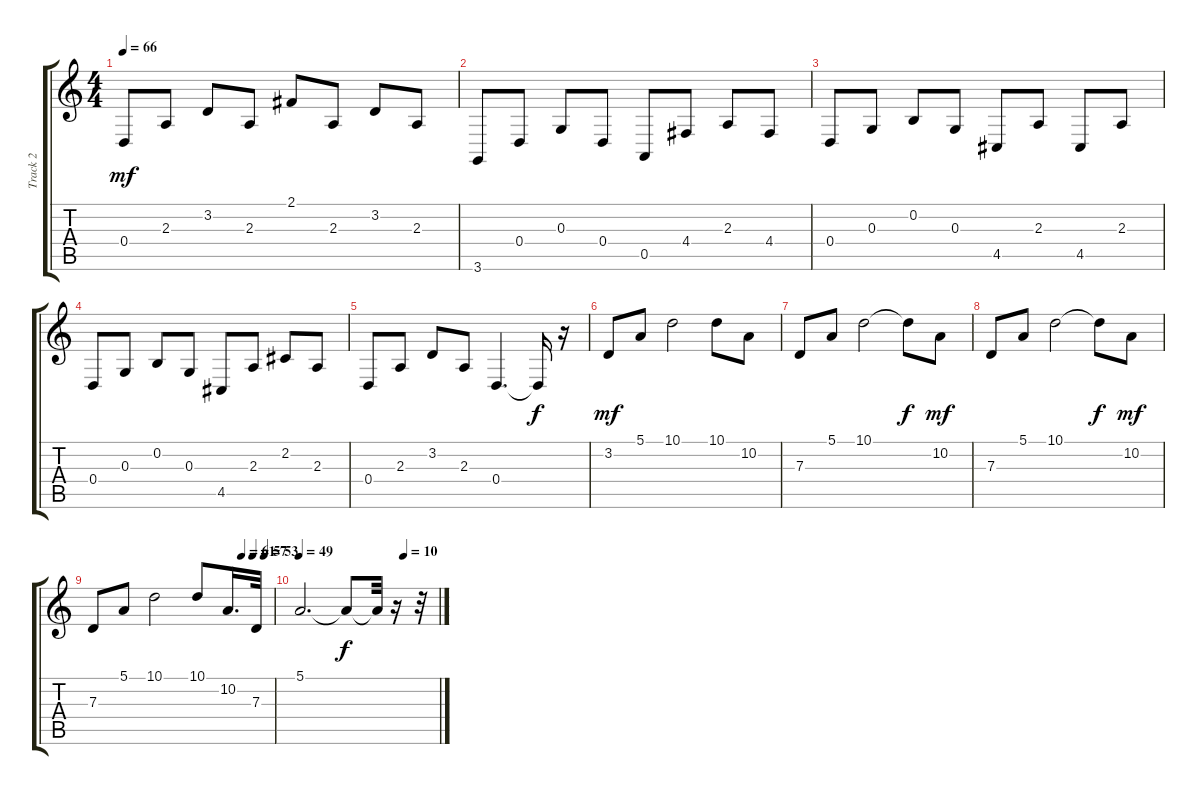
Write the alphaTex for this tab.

\track ("Track 2" "Track 2") {instrument acousticgrandpiano}
\staff {score tabs}
\tuning (E4 B3 G3 D3 A2 E2) {hide}
\ts (4 4)
\tempo 66
\clef g2
\ks c
0.4.8{dy mf} 2.3.8 3.2.8 2.3.8 2.1.8 2.3.8 3.2.8 2.3.8 |
3.6.8 0.4.8 0.3.8 0.4.8 0.5.8 4.4.8 2.3.8 4.4.8 |
0.4.8 0.3.8 0.2.8 0.3.8 4.5.8 2.3.8 4.5.8 2.3.8 |
0.4.8 0.3.8 0.2.8 0.3.8 4.5.8 2.3.8 2.2.8 2.3.8 |
0.4.8 2.3.8 3.2.8 2.3.8 0.4.4{d} 0.4{t}.16{dy f} r.16 |
3.2.8{dy mf} 5.1.8 10.1.2 10.1.8 10.2.8 |
7.3.8 5.1.8 10.1.2 10.1{t}.8{dy f} 10.2.8{dy mf} |
7.3.8 5.1.8 10.1.2 10.1{t}.8{dy f} 10.2.8{dy mf} |
\tempo (61 0.825)
\tempo (57 0.8875)
\tempo (53 0.95)
7.3.8 5.1.8 10.1.2 10.1.8 10.2.16{d} 7.3.32 |
\tempo 49
\tempo (10 0.75)
5.1.2{d} 5.1{t}.8{dy f} 5.1{t}.32 r.16 r.32
